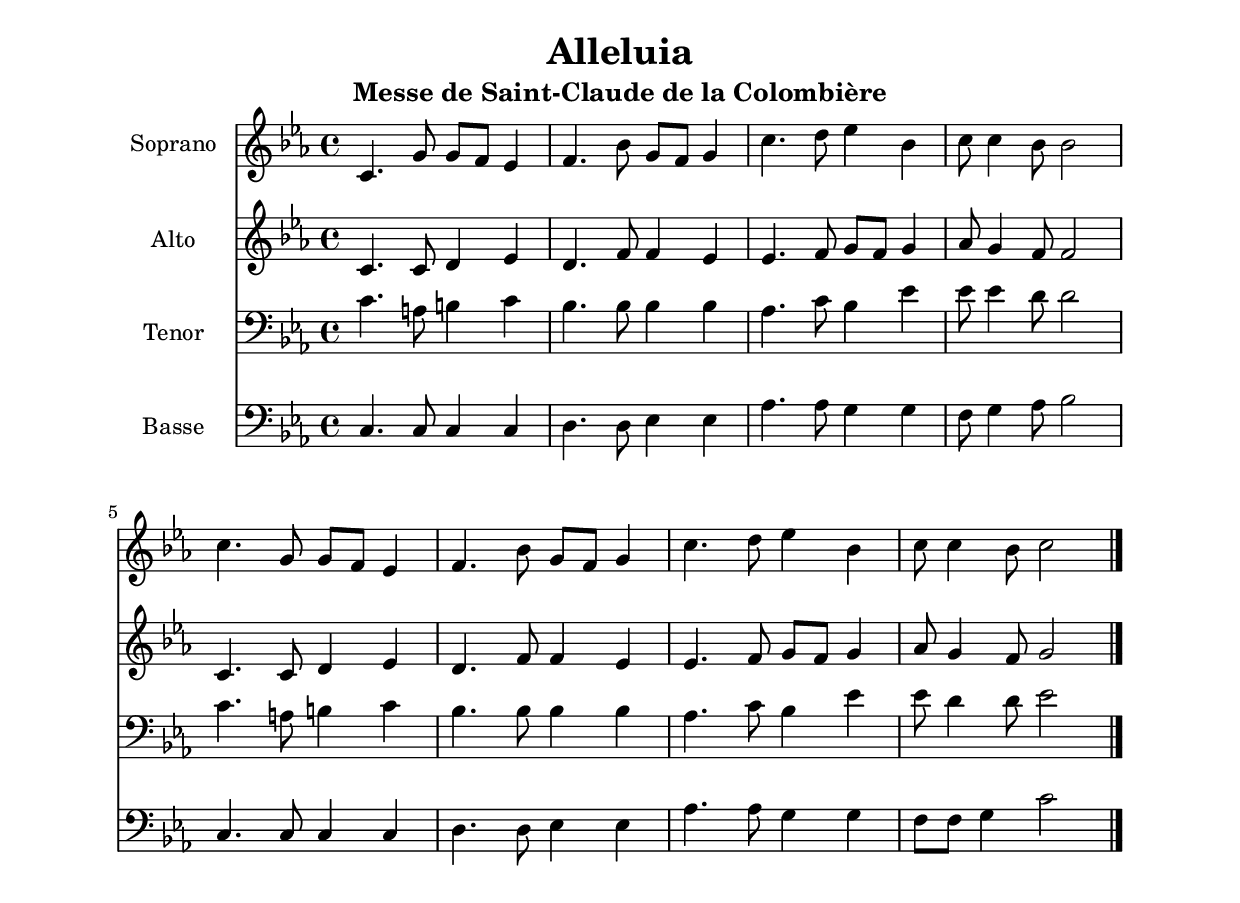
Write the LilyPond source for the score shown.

\version "2.22.1"
\language "italiano"

\header {
  title = "Alleluia"
  subtitle = "Messe de Saint-Claude de la Colombière"
}

global = {
  \key do \minor
  \time 4/4
}

soprano = \relative do' {
    \global
    
    do4. sol'8 sol fa mib4
    fa4. sib8 sol fa sol4
    do4. re8 mib4 sib
    do8 do4 sib8 sib2
    
    do4. sol8 sol fa mib4
    fa4. sib8 sol fa sol4
    do4. re8 mib4 sib
    do8 do4 sib8 do2    
    
    \bar "|."
}

alto = \relative do' {
    \global
    
    do4. do8 re4 mib
    re4. fa8 fa4 mib
    mib4. fa8 sol8 fa sol4
    lab8 sol4 fa8 fa2
    
    do4. do8 re4 mib
    re4. fa8 fa4 mib
    mib4. fa8 sol8 fa sol4
    lab8 sol4 fa8 sol2
}

tenor = \relative do' {
    \global
    do4. la8 si4 do
    sib4. sib8 sib4 sib
    lab4. do8 sib4 mib
    mib8 mib4 re8 re2
    
    do4. la8 si4 do
    sib4. sib8 sib4 sib
    lab4. do8 sib4 mib
    mib8 re4 re8 mib2
}
    
bass = \relative do {
    \global
    do4. do8 do4 do
    re4. re8 mib4 mib
    lab4. lab8 sol4 sol
    fa8 sol4 lab8 sib2
    
    do,4. do8 do4 do
    re4. re8 mib4 mib
    lab4. lab8 sol4 sol
    fa8 fa sol4 do2
}

\include "../../../../utilities.ly"

\book{
  \paper {
    left-margin = 20\mm
    right-margin = 20\mm
    top-margin = 20\mm
    bottom-margin = 20\mm
  }
  
  \score {
    <<
      \new Staff \with { instrumentName = "Soprano" midiInstrument = "choir aahs" } { \soprano }
      \new Staff \with { instrumentName = "Alto" midiInstrument = "choir aahs" } { \alto }
      \new Staff \with { instrumentName = "Tenor" midiInstrument = "choir aahs" } { \clef bass \tenor }
      \new Staff \with { instrumentName = "Basse" midiInstrument = "choir aahs" } { \clef bass \bass }
    >>
    \layout { 
      indent = 2\cm
      \override BreathingSign.text = \markup { \musicglyph "comma" }
    }
    \midi {
      \tempo 4=104
    }
  }
}

